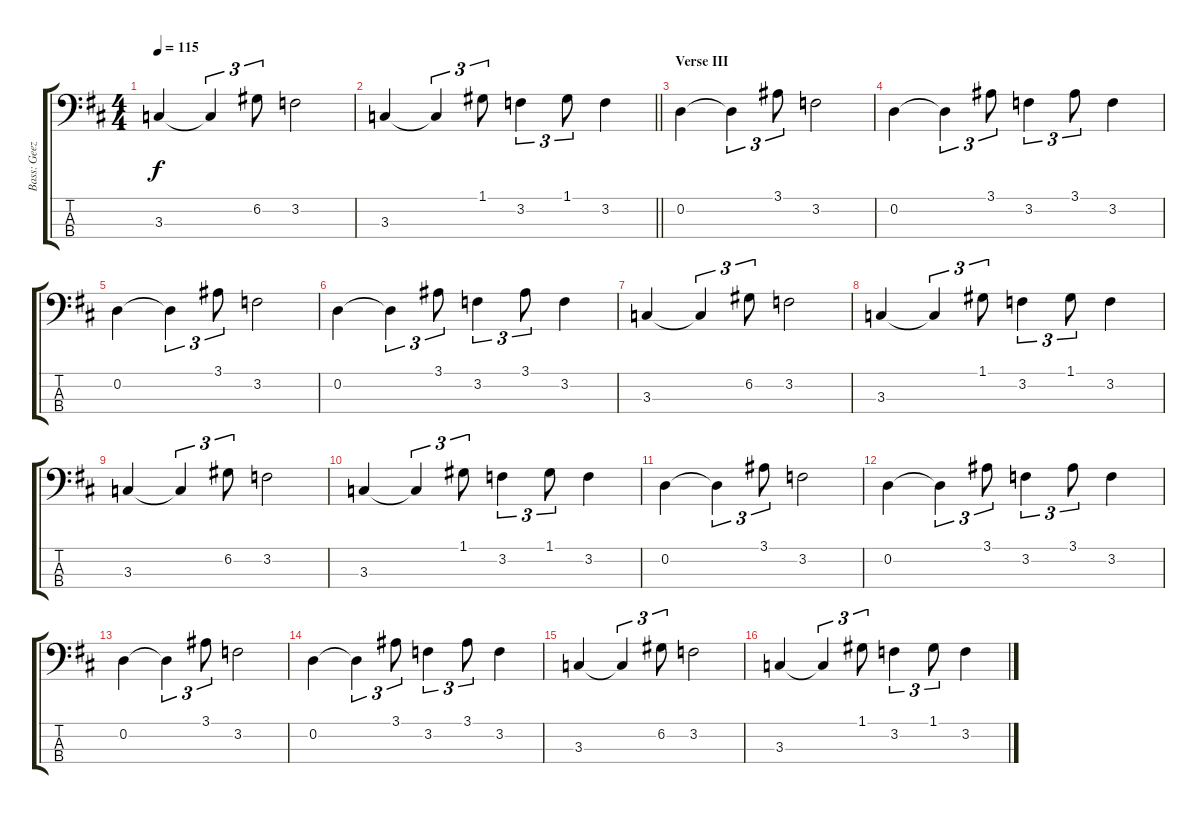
\track ("Bass: Geezer" "Bass: Geez") {instrument electricbassfinger}
\staff {score tabs}
\tuning (G2 D2 A1 E1) {hide}
\ts (4 4)
\tempo 115
\clef f4
\ks d
3.3.4{dy f} 3.3{t}.4{tu (3 2)} 6.2.8{tu (3 2)} 3.2.2 |
\barLineRight lightlight
3.3.4 3.3{t}.4{tu (3 2)} 1.1.8{tu (3 2)} 3.2.4{tu (3 2)} 1.1.8{tu (3 2)} 3.2.4 |
\section ("" "Verse III")
0.2.4 0.2{t}.4{tu (3 2)} 3.1.8{tu (3 2)} 3.2.2 |
0.2.4 0.2{t}.4{tu (3 2)} 3.1.8{tu (3 2)} 3.2.4{tu (3 2)} 3.1.8{tu (3 2)} 3.2.4 |
0.2.4 0.2{t}.4{tu (3 2)} 3.1.8{tu (3 2)} 3.2.2 |
0.2.4 0.2{t}.4{tu (3 2)} 3.1.8{tu (3 2)} 3.2.4{tu (3 2)} 3.1.8{tu (3 2)} 3.2.4 |
3.3.4 3.3{t}.4{tu (3 2)} 6.2.8{tu (3 2)} 3.2.2 |
3.3.4 3.3{t}.4{tu (3 2)} 1.1.8{tu (3 2)} 3.2.4{tu (3 2)} 1.1.8{tu (3 2)} 3.2.4 |
3.3.4 3.3{t}.4{tu (3 2)} 6.2.8{tu (3 2)} 3.2.2 |
3.3.4 3.3{t}.4{tu (3 2)} 1.1.8{tu (3 2)} 3.2.4{tu (3 2)} 1.1.8{tu (3 2)} 3.2.4 |
0.2.4 0.2{t}.4{tu (3 2)} 3.1.8{tu (3 2)} 3.2.2 |
0.2.4 0.2{t}.4{tu (3 2)} 3.1.8{tu (3 2)} 3.2.4{tu (3 2)} 3.1.8{tu (3 2)} 3.2.4 |
0.2.4 0.2{t}.4{tu (3 2)} 3.1.8{tu (3 2)} 3.2.2 |
0.2.4 0.2{t}.4{tu (3 2)} 3.1.8{tu (3 2)} 3.2.4{tu (3 2)} 3.1.8{tu (3 2)} 3.2.4 |
3.3.4 3.3{t}.4{tu (3 2)} 6.2.8{tu (3 2)} 3.2.2 |
3.3.4 3.3{t}.4{tu (3 2)} 1.1.8{tu (3 2)} 3.2.4{tu (3 2)} 1.1.8{tu (3 2)} 3.2.4
